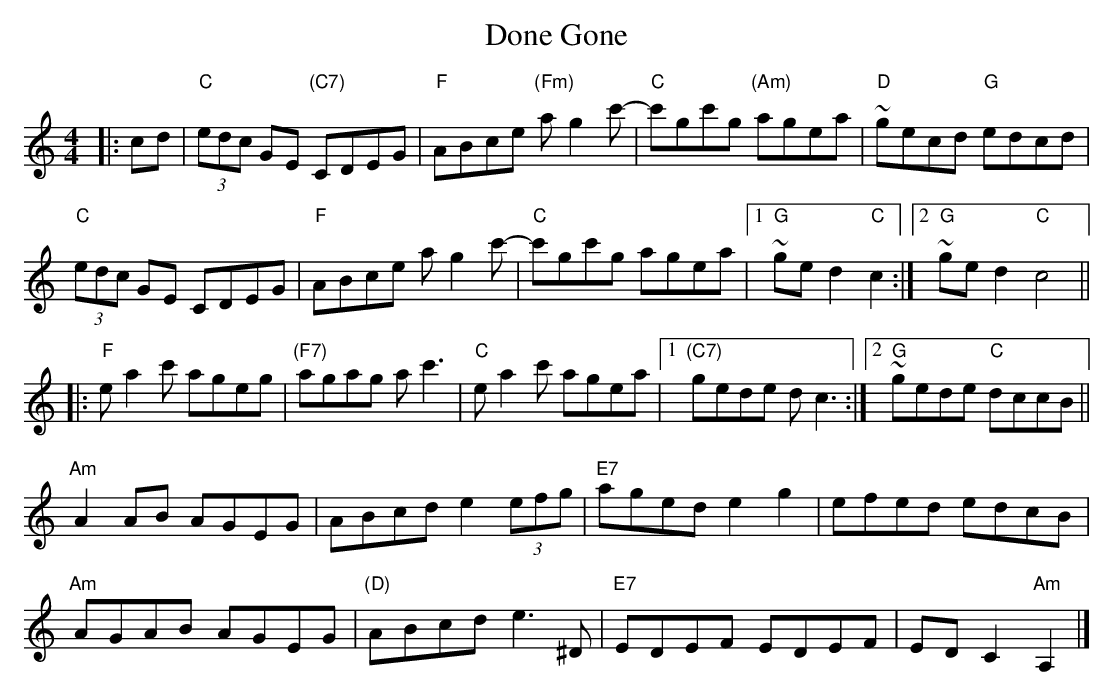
X:1
T: Done Gone
M: 4/4
L: 1/8
K: C
|:cd|\
"C"(3edc GE "(C7)"CDEG|"F"ABce "(Fm)"ag2c'-|\
"C"c'gc'g "(Am)"agea|"D"~gecd "G"edcd|
"C"(3edc GE CDEG|"F"ABce ag2c'-|\
"C"c'gc'g agea|1"G"~ged2"C"c2:|2"G"~ged2"C"c4||
|:\
"F"ea2c' ageg|"(F7)"agag ac'3|\
"C"ea2c' agea|1"(C7)"gede dc3:|2"G"~gede "C"dccB||
"Am"A2AB AGEG|ABcde2 (3efg|"E7"aged e2g2|efed edcB|
"Am"AGAB AGEG|"(D)"ABcde3^D|"E7"EDEF EDEF|EDC2"Am"A,2|]
